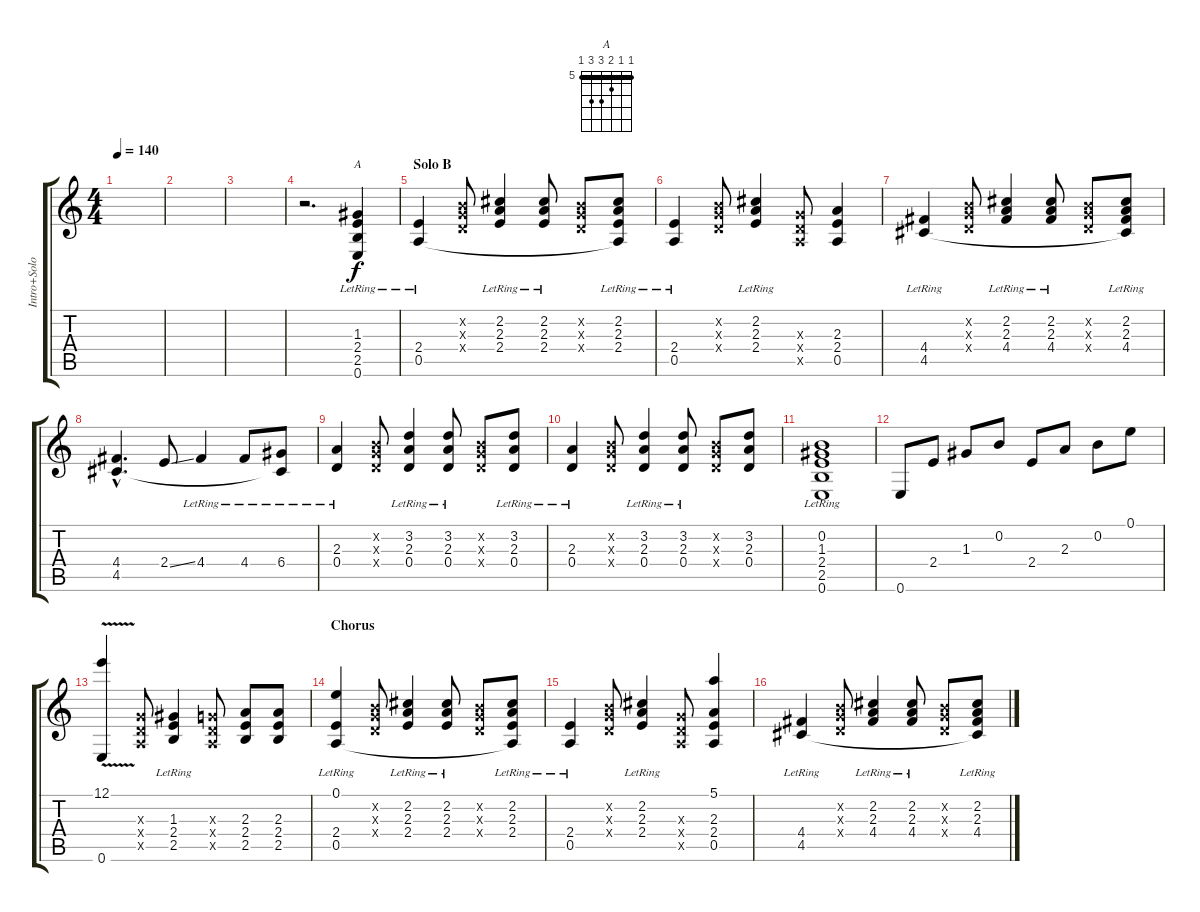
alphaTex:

\track ("Intro+Solo" "Intro+Solo") {instrument electricguitarclean}
\staff {score tabs}
\tuning (E4 B3 G3 D3 A2 E2) {hide}
\chord ("A" 5 5 6 7 7 5) {firstfret 5 barre 5}
\ts (4 4)
\tempo 140
\clef g2
\ks c
|
|
|
r.2{d} (1.3{lr} 2.4{lr} 2.5{lr} 0.6{lr}).4{ch "A"} |
\section ("" "Solo B")
(2.4{lr} 0.5{lr}).4 (0.2{x} 0.3{x} 0.4{x}).8 (2.2{lr} 2.3{lr} 2.4{lr}).4 (2.2{lr} 2.3{lr} 2.4{lr}).8 (0.2{x} 0.3{x} 0.4{x}).8 (2.2{lr} 2.3{lr} 2.4{lr} 0.5{t}).8 |
(2.4{lr} 0.5{lr}).4 (0.2{x} 0.3{x} 0.4{x}).8 (2.2{lr} 2.3{lr} 2.4{lr}).4 (0.3{x} 0.4{x} 0.5{x}).8 (2.3 2.4 0.5).4 |
(4.4{lr} 4.5{lr}).4 (0.2{x} 0.3{x} 0.4{x}).8 (2.2{lr} 2.3{lr} 4.4{lr}).4 (2.2{lr} 2.3{lr} 4.4{lr}).8 (0.2{x} 0.3{x} 0.4{x}).8 (2.2{lr} 2.3{lr} 4.4{lr} 4.5{t}).8 |
(4.4{hac} 4.5{hac}).4{d} 2.4{ss}.8 4.4{lr}.4 4.4{lr}.8 (6.4{lr} 4.5{t}).8 |
(2.3 0.4{lr}).4 (0.2{x} 0.3{x} 0.4{x}).8 (3.2{lr} 2.3{lr} 0.4{lr}).4 (3.2{lr} 2.3{lr} 0.4{lr}).8 (0.2{x} 0.3{x} 0.4{x}).8 (3.2{lr} 2.3{lr} 0.4{lr}).8 |
(2.3 0.4{lr}).4 (0.2{x} 0.3{x} 0.4{x}).8 (3.2{lr} 2.3{lr} 0.4{lr}).4 (3.2{lr} 2.3{lr} 0.4{lr}).8 (0.2{x} 0.3{x} 0.4{x}).8 (3.2 2.3 0.4).8 |
(0.2 1.3 2.4 2.5{lr} 0.6).1 |
0.6.8 2.4.8 1.3.8 0.2.8 2.4.8 2.3.8 0.2.8 0.1.8 |
(12.1{v} 0.6).4 (0.3{x} 0.4{x} 0.5{x}).8 (1.3{lr} 2.4{lr} 2.5).4 (0.3{x} 0.4{x} 0.5{x}).8 (2.3 2.4 2.5).8 (2.3 2.4 2.5).8 |
\section ("" "Chorus")
(0.1 2.4{lr} 0.5{lr}).4{volume 14} (0.2{x} 0.3{x} 0.4{x}).8 (2.2{lr} 2.3{lr} 2.4{lr}).4 (2.2{lr} 2.3{lr} 2.4{lr}).8 (0.2{x} 0.3{x} 0.4{x}).8 (2.2{lr} 2.3{lr} 2.4{lr} 0.5{t}).8 |
(2.4{lr} 0.5{lr}).4 (0.2{x} 0.3{x} 0.4{x}).8 (2.2{lr} 2.3{lr} 2.4{lr}).4 (0.3{x} 0.4{x} 0.5{x}).8 (5.1 2.3 2.4 0.5).4 |
(4.4{lr} 4.5{lr}).4 (0.2{x} 0.3{x} 0.4{x}).8 (2.2{lr} 2.3{lr} 4.4{lr}).4 (2.2{lr} 2.3{lr} 4.4{lr}).8 (0.2{x} 0.3{x} 0.4{x}).8 (2.2{lr} 2.3{lr} 4.4{lr} 4.5{t}).8
